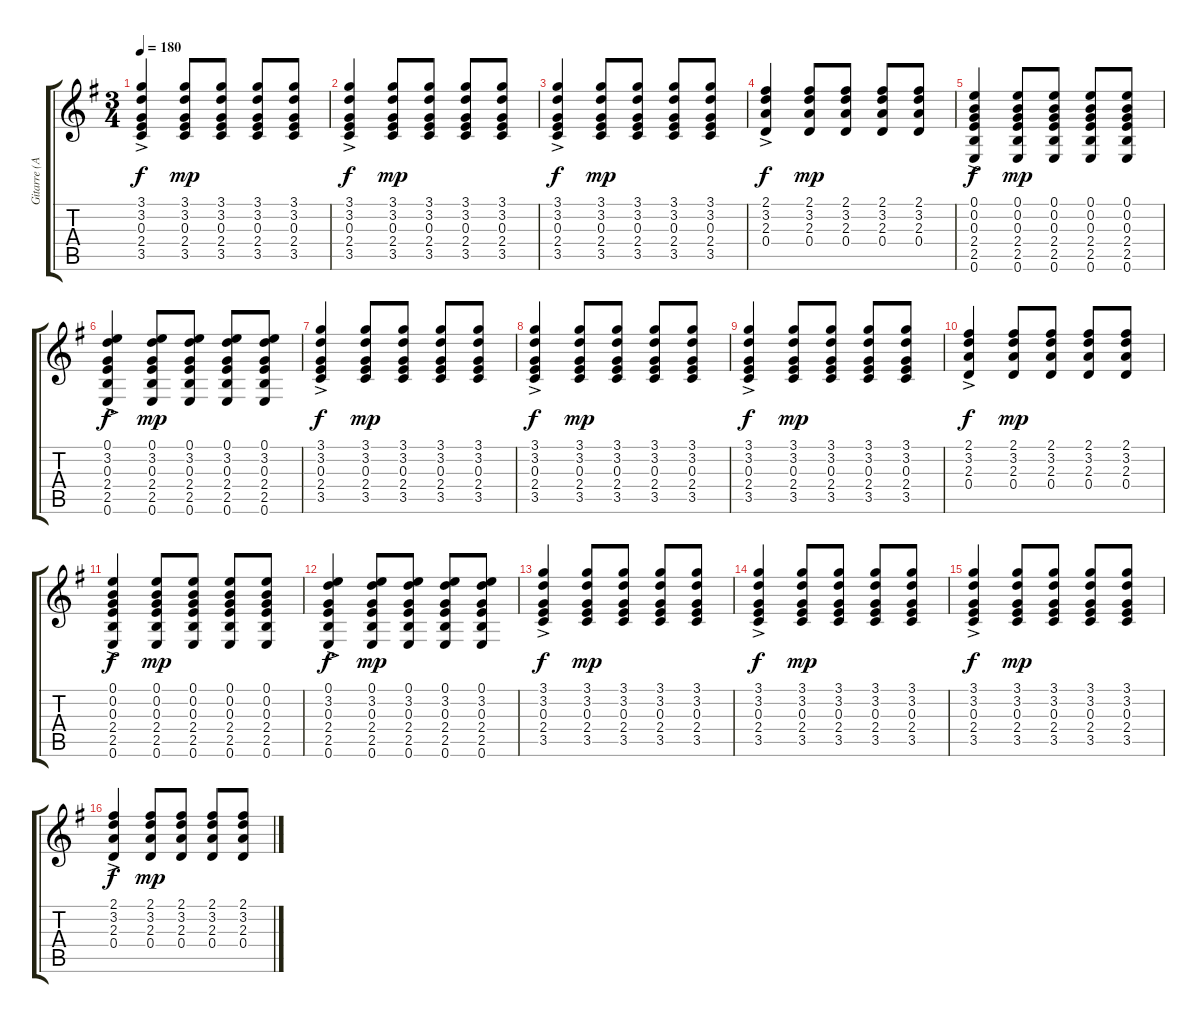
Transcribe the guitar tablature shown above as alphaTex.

\track ("Gitarre (Akustisch / Rhytmus)" "Gitarre (A") {instrument acousticguitarsteel bank 25}
\staff {score tabs}
\tuning (E4 B3 G3 D3 A2 E2) {hide}
\ts (3 4)
\tempo 180
\clef g2
\ks eminor
(3.1{ac} 3.2{ac} 0.3{ac} 2.4{ac} 3.5{ac}).4{dy f} (3.1 3.2 0.3 2.4 3.5).8{dy mp} (3.1 3.2 0.3 2.4 3.5).8 (3.1 3.2 0.3 2.4 3.5).8 (3.1 3.2 0.3 2.4 3.5).8 |
(3.1{ac} 3.2{ac} 0.3{ac} 2.4{ac} 3.5{ac}).4{dy f} (3.1 3.2 0.3 2.4 3.5).8{dy mp} (3.1 3.2 0.3 2.4 3.5).8 (3.1 3.2 0.3 2.4 3.5).8 (3.1 3.2 0.3 2.4 3.5).8 |
(3.1{ac} 3.2{ac} 0.3{ac} 2.4{ac} 3.5{ac}).4{dy f} (3.1 3.2 0.3 2.4 3.5).8{dy mp} (3.1 3.2 0.3 2.4 3.5).8 (3.1 3.2 0.3 2.4 3.5).8 (3.1 3.2 0.3 2.4 3.5).8 |
(2.1{ac} 3.2{ac} 2.3{ac} 0.4{ac}).4{dy f} (2.1 3.2 2.3 0.4).8{dy mp} (2.1 3.2 2.3 0.4).8 (2.1 3.2 2.3 0.4).8 (2.1 3.2 2.3 0.4).8 |
(0.1{ac} 0.2{ac} 0.3{ac} 2.4{ac} 2.5{ac} 0.6{ac}).4{dy f} (0.1 0.2 0.3 2.4 2.5 0.6).8{dy mp} (0.1 0.2 0.3 2.4 2.5 0.6).8 (0.1 0.2 0.3 2.4 2.5 0.6).8 (0.1 0.2 0.3 2.4 2.5 0.6).8 |
(0.1{ac} 3.2{ac} 0.3{ac} 2.4{ac} 2.5{ac} 0.6{ac}).4{dy f} (0.1 3.2 0.3 2.4 2.5 0.6).8{dy mp} (0.1 3.2 0.3 2.4 2.5 0.6).8 (0.1 3.2 0.3 2.4 2.5 0.6).8 (0.1 3.2 0.3 2.4 2.5 0.6).8 |
(3.1{ac} 3.2{ac} 0.3{ac} 2.4{ac} 3.5{ac}).4{dy f} (3.1 3.2 0.3 2.4 3.5).8{dy mp} (3.1 3.2 0.3 2.4 3.5).8 (3.1 3.2 0.3 2.4 3.5).8 (3.1 3.2 0.3 2.4 3.5).8 |
(3.1{ac} 3.2{ac} 0.3{ac} 2.4{ac} 3.5{ac}).4{dy f} (3.1 3.2 0.3 2.4 3.5).8{dy mp} (3.1 3.2 0.3 2.4 3.5).8 (3.1 3.2 0.3 2.4 3.5).8 (3.1 3.2 0.3 2.4 3.5).8 |
(3.1{ac} 3.2{ac} 0.3{ac} 2.4{ac} 3.5{ac}).4{dy f} (3.1 3.2 0.3 2.4 3.5).8{dy mp} (3.1 3.2 0.3 2.4 3.5).8 (3.1 3.2 0.3 2.4 3.5).8 (3.1 3.2 0.3 2.4 3.5).8 |
(2.1{ac} 3.2{ac} 2.3{ac} 0.4{ac}).4{dy f} (2.1 3.2 2.3 0.4).8{dy mp} (2.1 3.2 2.3 0.4).8 (2.1 3.2 2.3 0.4).8 (2.1 3.2 2.3 0.4).8 |
(0.1{ac} 0.2{ac} 0.3{ac} 2.4{ac} 2.5{ac} 0.6{ac}).4{dy f} (0.1 0.2 0.3 2.4 2.5 0.6).8{dy mp} (0.1 0.2 0.3 2.4 2.5 0.6).8 (0.1 0.2 0.3 2.4 2.5 0.6).8 (0.1 0.2 0.3 2.4 2.5 0.6).8 |
(0.1{ac} 3.2{ac} 0.3{ac} 2.4{ac} 2.5{ac} 0.6{ac}).4{dy f} (0.1 3.2 0.3 2.4 2.5 0.6).8{dy mp} (0.1 3.2 0.3 2.4 2.5 0.6).8 (0.1 3.2 0.3 2.4 2.5 0.6).8 (0.1 3.2 0.3 2.4 2.5 0.6).8 |
(3.1{ac} 3.2{ac} 0.3{ac} 2.4{ac} 3.5{ac}).4{dy f} (3.1 3.2 0.3 2.4 3.5).8{dy mp} (3.1 3.2 0.3 2.4 3.5).8 (3.1 3.2 0.3 2.4 3.5).8 (3.1 3.2 0.3 2.4 3.5).8 |
(3.1{ac} 3.2{ac} 0.3{ac} 2.4{ac} 3.5{ac}).4{dy f} (3.1 3.2 0.3 2.4 3.5).8{dy mp} (3.1 3.2 0.3 2.4 3.5).8 (3.1 3.2 0.3 2.4 3.5).8 (3.1 3.2 0.3 2.4 3.5).8 |
(3.1{ac} 3.2{ac} 0.3{ac} 2.4{ac} 3.5{ac}).4{dy f} (3.1 3.2 0.3 2.4 3.5).8{dy mp} (3.1 3.2 0.3 2.4 3.5).8 (3.1 3.2 0.3 2.4 3.5).8 (3.1 3.2 0.3 2.4 3.5).8 |
(2.1{ac} 3.2{ac} 2.3{ac} 0.4{ac}).4{dy f} (2.1 3.2 2.3 0.4).8{dy mp} (2.1 3.2 2.3 0.4).8 (2.1 3.2 2.3 0.4).8 (2.1 3.2 2.3 0.4).8
